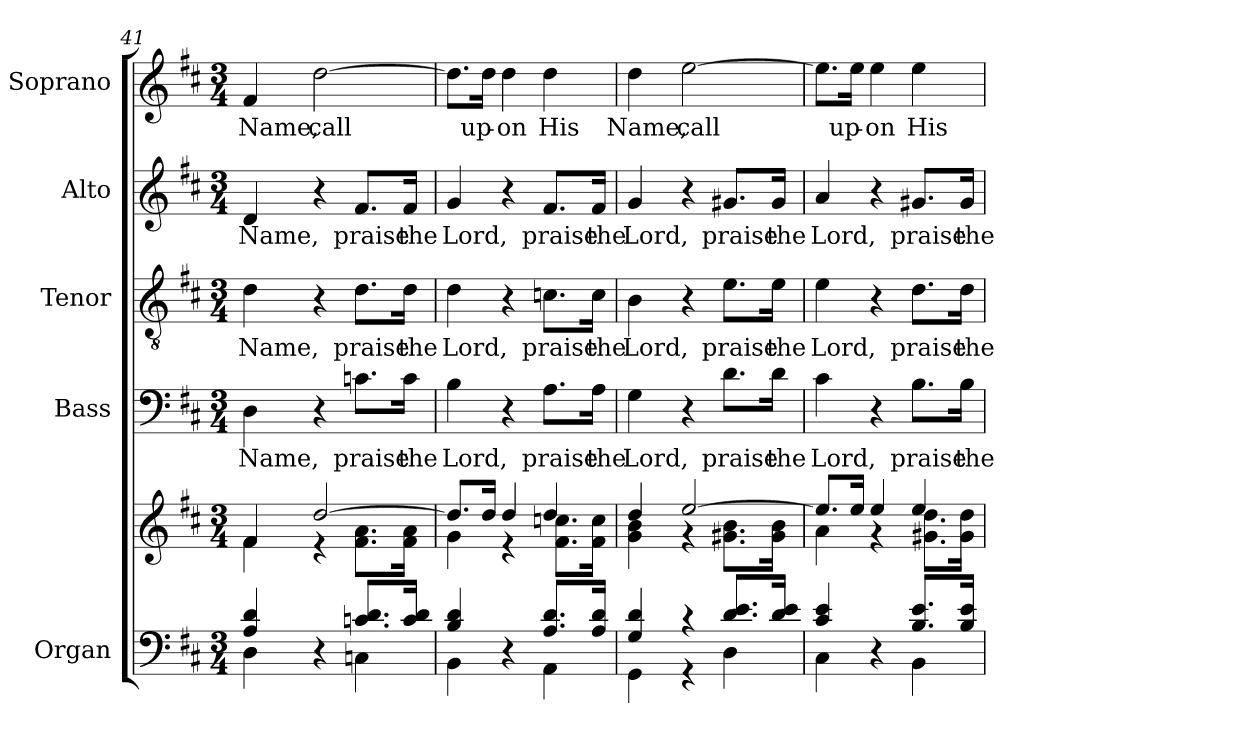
**kern	**kern	**kern	**text	**kern	**text	**kern	**text	**kern	**text
*part5	*part5	*part4	*part4	*part3	*part3	*part2	*part2	*part1	*part1
*staff6	*staff5	*staff4	*staff4	*staff3	*staff3	*staff2	*staff2	*staff1	*staff1
*I"Organ	*	*I"Bass	*	*I"Tenor	*	*I"Alto	*	*I"Soprano	*
*I'Org.	*	*I'B.	*	*I'T.	*	*I'A.	*	*I'S.	*
*clefF4	*clefG2	*clefF4	*	*clefGv2	*	*clefG2	*	*clefG2	*
*	*	*	*	*ITrd7c12	*	*	*	*	*
*k[f#c#]	*k[f#c#]	*k[f#c#]	*	*k[f#c#]	*	*k[f#c#]	*	*k[f#c#]	*
*D:	*D:	*D:	*	*D:	*	*D:	*	*D:	*
*M3/4	*M3/4	*M3/4	*	*M3/4	*	*M3/4	*	*M3/4	*
=41	=41	=41	=41	=41	=41	=41	=41	=41	=41
*^	*^	*	*	*	*	*	*	*	*
!	!	!	!	!	!LO:LY:b:color=#000000	!	!	!	!	!	!
!	!	!	!	!	!	!	!LO:LY:b:color=#000000	!	!	!	!
!	!	!	!	!	!	!	!	!	!LO:LY:b:color=#000000	!	!
!	!	!	!	!	!	!	!	!	!	!	!LO:LY:b:color=#000000
4Ai/ 4di	4Di\	4f#i/	4f#i\	4Di\	Name,	4Di\	Name,	4di/	Name,	4f#i/	Name,
!	!	!	!	!	!	!	!	!	!	!	!LO:LY:b:color=#000000
4r	4ryy	[>2ddi/	4r	4r	.	4r	.	4r	.	[>2ddi\	call
!	!	!	!	!	!LO:LY:b:color=#000000	!	!	!	!	!	!
!	!	!	!	!	!	!	!LO:LY:b:color=#000000	!	!	!	!
!	!	!	!	!	!	!	!	!	!LO:LY:b:color=#000000	!	!
8.cni/ 8.diL	4Cni\	.	8.f#i\ 8.aiL	8.cni\L	praise	8.Di\L	praise	8.f#i/L	praise	.	.
!	!	!	!	!	!LO:LY:b:color=#000000	!	!	!	!	!	!
!	!	!	!	!	!	!	!LO:LY:b:color=#000000	!	!	!	!
!	!	!	!	!	!	!	!	!	!LO:LY:b:color=#000000	!	!
16ci/ 16diJk	.	.	16f#i\ 16aiJk	16ci\Jk	the	16Di\Jk	the	16f#i/Jk	the	.	.
=42	=42	=42	=42	=42	=42	=42	=42	=42	=42	=42	=42
!	!	!	!	!	!LO:LY:b:color=#000000	!	!	!	!	!	!
!	!	!	!	!	!	!	!LO:LY:b:color=#000000	!	!	!	!
!	!	!	!	!	!	!	!	!	!LO:LY:b:color=#000000	!	!
4Bi/ 4di	4BBi\	8.ddi/L]	4gi\	4Bi\	Lord,	4Di\	Lord,	4gi/	Lord,	8.ddi\L]	.
!	!	!	!	!	!	!	!	!	!	!	!LO:LY:b:color=#000000
.	.	16ddi/Jk	.	.	.	.	.	.	.	16ddi\Jk	up-
!	!	!	!	!	!	!	!	!	!	!	!LO:LY:b:color=#000000
4r	4ryy	4ddi/	4r	4r	.	4r	.	4r	.	4ddi\	-on
!	!	!	!	!	!LO:LY:b:color=#000000	!	!	!	!	!	!
!	!	!	!	!	!	!	!LO:LY:b:color=#000000	!	!	!	!
!	!	!	!	!	!	!	!	!	!LO:LY:b:color=#000000	!	!
!	!	!	!	!	!	!	!	!	!	!	!LO:LY:b:color=#000000
8.Ai/ 8.diL	4AAi\	4ddi/	8.f#i\ 8.ccniL	8.Ai\L	praise	8.Cni\L	praise	8.f#i/L	praise	4ddi\	His
!	!	!	!	!	!LO:LY:b:color=#000000	!	!	!	!	!	!
!	!	!	!	!	!	!	!LO:LY:b:color=#000000	!	!	!	!
!	!	!	!	!	!	!	!	!	!LO:LY:b:color=#000000	!	!
16Ai/ 16diJk	.	.	16f#i\ 16cciJk	16Ai\Jk	the	16Ci\Jk	the	16f#i/Jk	the	.	.
=43	=43	=43	=43	=43	=43	=43	=43	=43	=43	=43	=43
!	!	!	!	!	!LO:LY:b:color=#000000	!	!	!	!	!	!
!	!	!	!	!	!	!	!LO:LY:b:color=#000000	!	!	!	!
!	!	!	!	!	!	!	!	!	!LO:LY:b:color=#000000	!	!
!	!	!	!	!	!	!	!	!	!	!	!LO:LY:b:color=#000000
4Gi/ 4di	4GGi\	4ddi/	4gi\ 4bi	4Gi\	Lord,	4BBi\	Lord,	4gi/	Lord,	4ddi\	Name,
!	!	!	!	!	!	!	!	!	!	!	!LO:LY:b:color=#000000
4r	4r	[>2eei/	4r	4r	.	4r	.	4r	.	[>2eei\	call
!	!	!	!	!	!LO:LY:b:color=#000000	!	!	!	!	!	!
!	!	!	!	!	!	!	!LO:LY:b:color=#000000	!	!	!	!
!	!	!	!	!	!	!	!	!	!LO:LY:b:color=#000000	!	!
8.di/ 8.eiL	4Di\	.	8.g#Xi\ 8.biL	8.di\L	praise	8.Ei\L	praise	8.g#Xi/L	praise	.	.
!	!	!	!	!	!LO:LY:b:color=#000000	!	!	!	!	!	!
!	!	!	!	!	!	!	!LO:LY:b:color=#000000	!	!	!	!
!	!	!	!	!	!	!	!	!	!LO:LY:b:color=#000000	!	!
16di/ 16eiJk	.	.	16g#i\ 16biJk	16di\Jk	the	16Ei\Jk	the	16g#i/Jk	the	.	.
=44	=44	=44	=44	=44	=44	=44	=44	=44	=44	=44	=44
!	!	!	!	!	!LO:LY:b:color=#000000	!	!	!	!	!	!
!	!	!	!	!	!	!	!LO:LY:b:color=#000000	!	!	!	!
!	!	!	!	!	!	!	!	!	!LO:LY:b:color=#000000	!	!
4c#i/ 4ei	4C#i\	8.eei/L]	4ai\	4c#i\	Lord,	4Ei\	Lord,	4ai/	Lord,	8.eei\L]	.
!	!	!	!	!	!	!	!	!	!	!	!LO:LY:b:color=#000000
.	.	16eei/Jk	.	.	.	.	.	.	.	16eei\Jk	up-
!	!	!	!	!	!	!	!	!	!	!	!LO:LY:b:color=#000000
4r	4ryy	4eei/	4r	4r	.	4r	.	4r	.	4eei\	-on
!	!	!	!	!	!LO:LY:b:color=#000000	!	!	!	!	!	!
!	!	!	!	!	!	!	!LO:LY:b:color=#000000	!	!	!	!
!	!	!	!	!	!	!	!	!	!LO:LY:b:color=#000000	!	!
!	!	!	!	!	!	!	!	!	!	!	!LO:LY:b:color=#000000
8.Bi/ 8.eiL	4BBi\	4eei/	8.g#Xi\ 8.ddiL	8.Bi\L	praise	8.Di\L	praise	8.g#Xi/L	praise	4eei\	His
!	!	!	!	!	!LO:LY:b:color=#000000	!	!	!	!	!	!
!	!	!	!	!	!	!	!LO:LY:b:color=#000000	!	!	!	!
!	!	!	!	!	!	!	!	!	!LO:LY:b:color=#000000	!	!
16Bi/ 16eiJk	.	.	16g#i\ 16ddiJk	16Bi\Jk	the	16Di\Jk	the	16g#i/Jk	the	.	.
*v	*v	*	*	*	*	*	*	*	*	*	*
*	*v	*v	*	*	*	*	*	*	*	*
=	=	=	=	=	=	=	=	=	=
*-	*-	*-	*-	*-	*-	*-	*-	*-	*-
